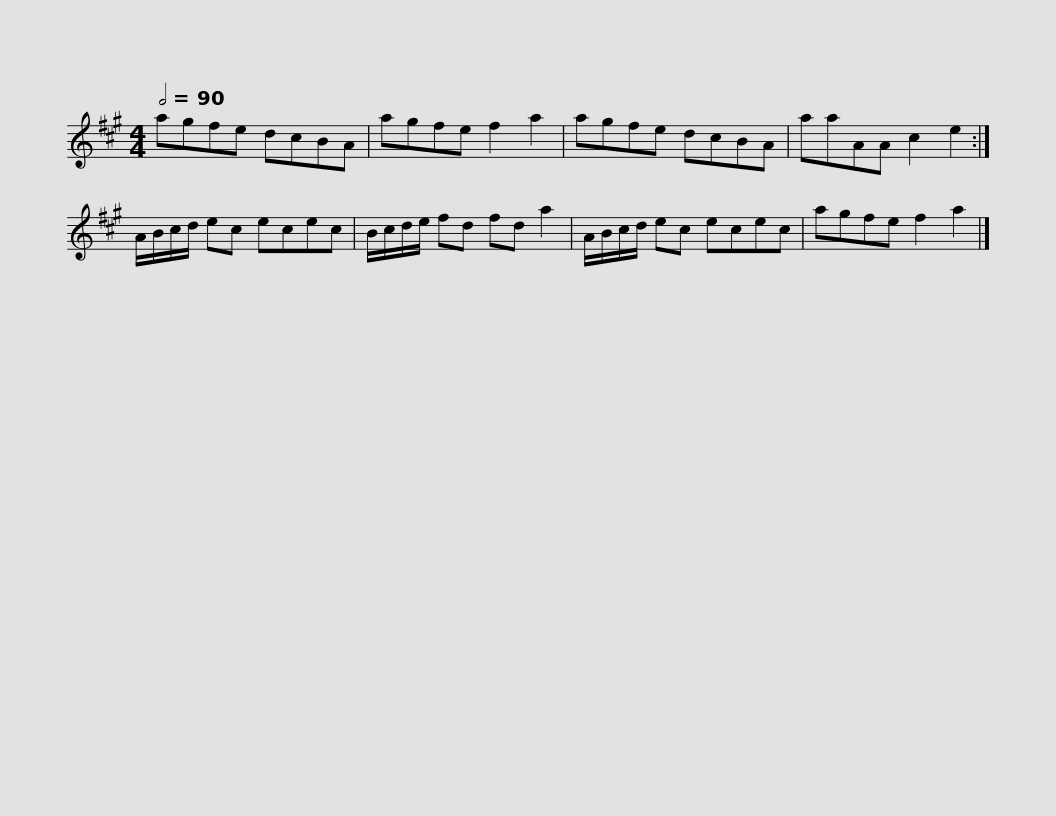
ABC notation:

X:1
L:1/8
Q:1/2=90
M:4/4
I:linebreak $
K:A
V:1 treble
V:1
 agfe dcBA | agfe f2 a2 | agfe dcBA | aaAA c2 e2 :|$ A/B/c/d/ ec ecec | %5
 B/c/d/e/ fd fd a2 | A/B/c/d/ ec ecec | agfe f2 a2 |] %8
